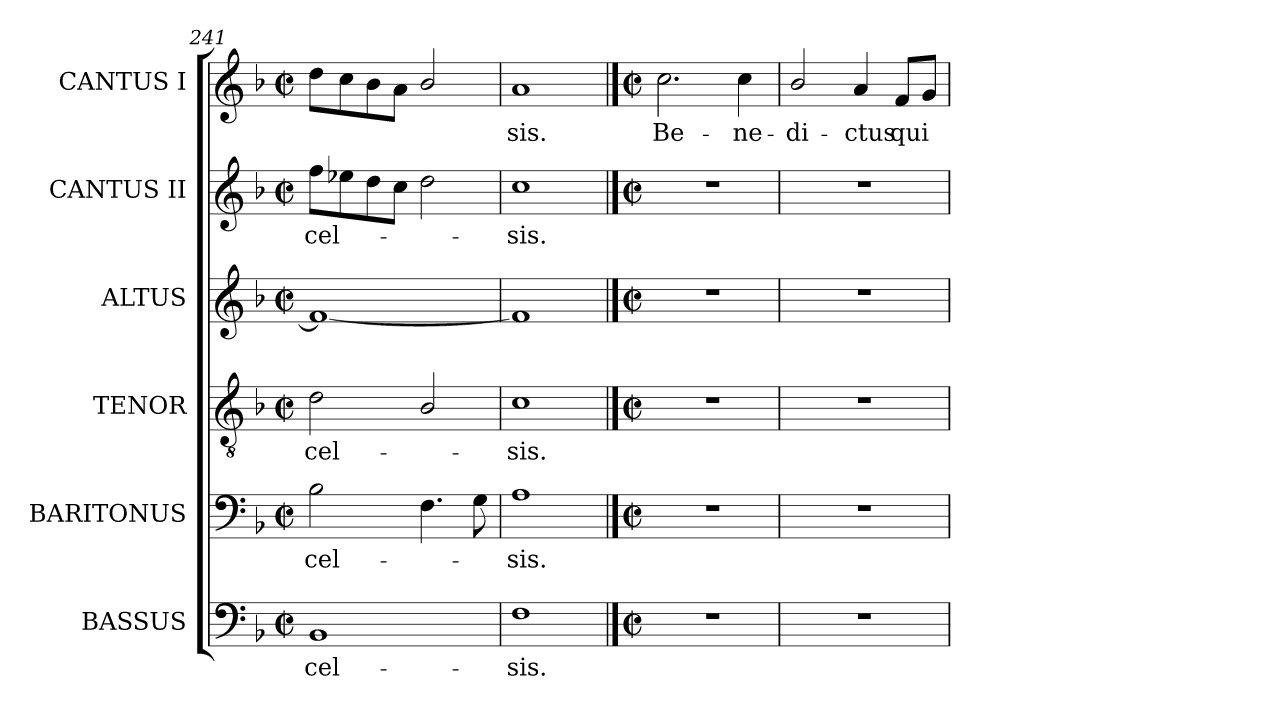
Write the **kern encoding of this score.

**kern	**text	**kern	**text	**kern	**text	**kern	**kern	**text	**kern	**text
*part6	*part6	*part5	*part5	*part4	*part4	*part3	*part2	*part2	*part1	*part1
*staff6	*staff6	*staff5	*staff5	*staff4	*staff4	*staff3	*staff2	*staff2	*staff1	*staff1
*I"BASSUS	*	*I"BARITONUS	*	*I"TENOR	*	*I"ALTUS	*I"CANTUS II	*	*I"CANTUS I	*
*I'B.	*	*I'Bar.	*	*I'T.	*	*I'A.	*	*	*	*
*clefF4	*	*clefF4	*	*clefGv2	*	*clefG2	*clefG2	*	*clefG2	*
*	*	*	*	*ITrd7c12	*	*	*	*	*	*
*k[b-]	*	*k[b-]	*	*k[b-]	*	*k[b-]	*k[b-]	*	*k[b-]	*
*F:	*	*F:	*	*F:	*	*F:	*F:	*	*F:	*
*M2/2	*	*M2/2	*	*M2/2	*	*M2/2	*M2/2	*	*M2/2	*
*met(c|)	*	*met(c|)	*	*met(c|)	*	*met(c|)	*met(c|)	*	*met(c|)	*
=241	=241	=241	=241	=241	=241	=241	=241	=241	=241	=241
!	!LO:LY:b:color=#000000	!	!	!	!	!	!	!	!	!
!	!	!	!LO:LY:b:color=#000000	!	!	!	!	!	!	!
!	!	!	!	!	!LO:LY:b:color=#000000	!	!	!	!	!
!	!	!	!	!	!	!	!	!LO:LY:b:color=#000000	!	!
1BB-i	-cel-	2B-i\	-cel-	2Di\	-cel-	1fi_	8ffi\L	-cel-	8ddi\L	.
.	.	.	.	.	.	.	8ee-Xi\	.	8cci\	.
.	.	.	.	.	.	.	8ddi\	.	8b-i\	.
.	.	.	.	.	.	.	8cci\J	.	8ai\J	.
.	.	4.Fi\	.	2BB-i/	.	.	2ddi\	.	2b-i/	.
.	.	8Gi\	.	.	.	.	.	.	.	.
=242	=242	=242	=242	=242	=242	=242	=242	=242	=242	=242
!	!LO:LY:b:color=#000000	!	!	!	!	!	!	!	!	!
!	!	!	!LO:LY:b:color=#000000	!	!	!	!	!	!	!
!	!	!	!	!	!LO:LY:b:color=#000000	!	!	!	!	!
!	!	!	!	!	!	!	!	!LO:LY:b:color=#000000	!	!
!	!	!	!	!	!	!	!	!	!	!LO:LY:b:color=#000000
1Fi	-sis.	1Ai	-sis.	1Ci	-sis.	1fi]	1cci	-sis.	1ai	-sis.
!!LO:LB:g=z
==243	==243	==243	==243	==243	==243	==243	==243	==243	==243	==243
*M2/2	*	*M2/2	*	*M2/2	*	*M2/2	*M2/2	*	*M2/2	*
*met(c|)	*	*met(c|)	*	*met(c|)	*	*met(c|)	*met(c|)	*	*met(c|)	*
!	!	!	!	!	!	!	!	!	!	!LO:LY:b:color=#000000
1r	.	1r	.	1r	.	1r	1r	.	2.cci\	Be-
!	!	!	!	!	!	!	!	!	!	!LO:LY:b:color=#000000
.	.	.	.	.	.	.	.	.	4cci\	-ne-
=244	=244	=244	=244	=244	=244	=244	=244	=244	=244	=244
!	!	!	!	!	!	!	!	!	!	!LO:LY:b:color=#000000
1r	.	1r	.	1r	.	1r	1r	.	2b-i/	-di-
!	!	!	!	!	!	!	!	!	!	!LO:LY:b:color=#000000
.	.	.	.	.	.	.	.	.	4ai/	-ctus
!	!	!	!	!	!	!	!	!	!	!LO:LY:b:color=#000000
.	.	.	.	.	.	.	.	.	8fi/L	qui
.	.	.	.	.	.	.	.	.	8gi/J	.
=	=	=	=	=	=	=	=	=	=	=
*-	*-	*-	*-	*-	*-	*-	*-	*-	*-	*-
